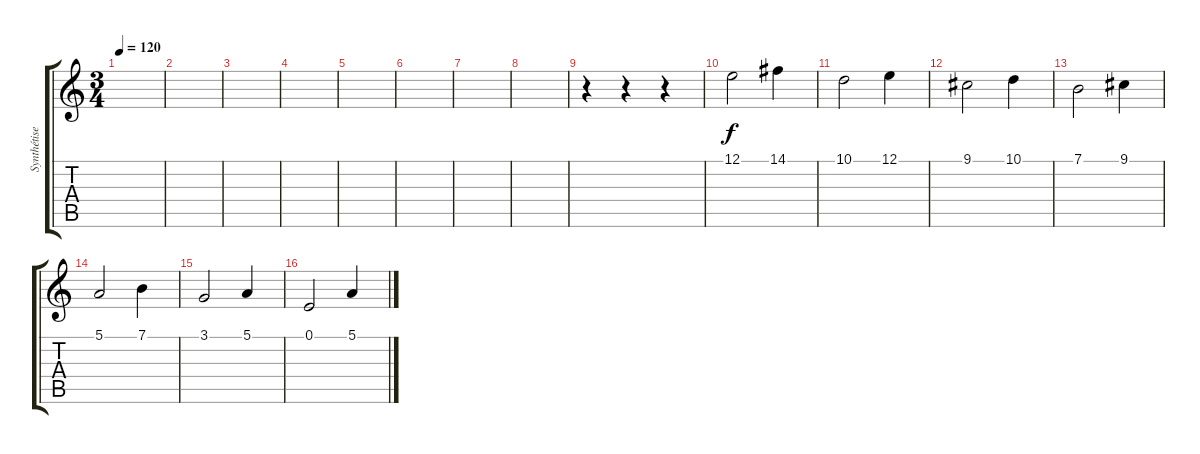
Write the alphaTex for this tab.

\track ("Synthétiseur" "Synthétise") {instrument drawbarorgan}
\staff {score tabs}
\tuning (E4 B3 G3 D3 A2 E2) {hide}
\ts (3 4)
\tempo 120
\clef g2
\ks c
|
|
|
|
|
|
|
|
r.4 r.4 r.4 |
12.1.2 14.1.4 |
10.1.2 12.1.4 |
9.1.2 10.1.4 |
7.1.2 9.1.4 |
5.1.2 7.1.4 |
3.1.2 5.1.4 |
0.1.2 5.1.4
